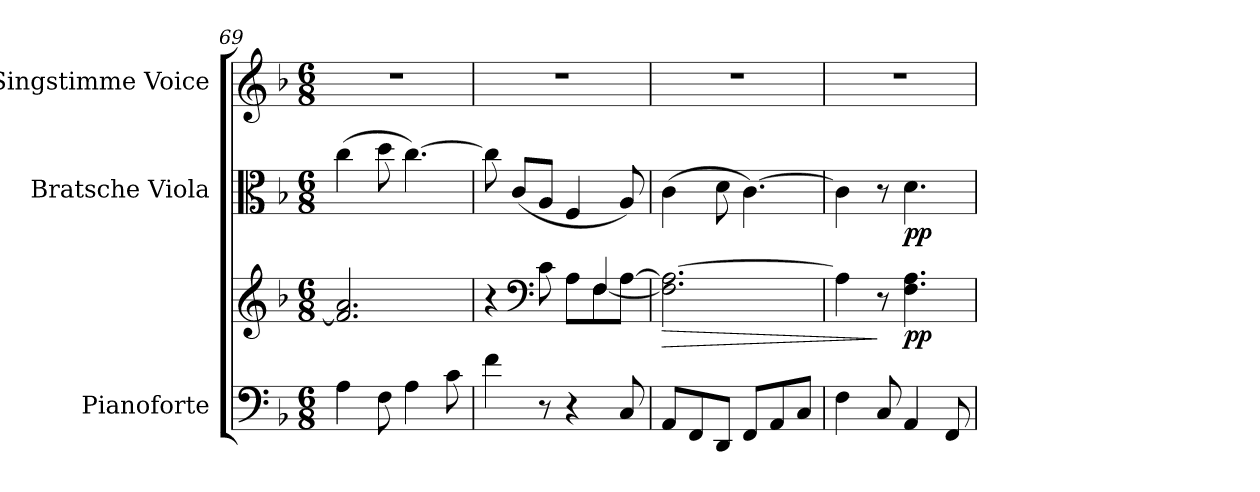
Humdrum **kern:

**kern	**kern	**dynam	**kern	**dynam	**kern
*part3	*part3	*part3	*part2	*part2	*part1
*staff4	*staff3	*staff3/4	*staff2	*staff2	*staff1
*I"Pianoforte	*	*	*I"Bratsche Viola	*	*I"Singstimme Voice
*I'Pno	*	*	*I'Vla	*	*
*clefF4	*clefG2	*	*clefC3	*	*clefG2
*k[b-]	*k[b-]	*	*k[b-]	*	*k[b-]
*M6/8	*M6/8	*	*M6/8	*	*M6/8
=69	=69	=69	=69	=69	=69
4A\	2.f/] 2.a/	.	(4cc\	.	2.r
8F\	.	.	8dd\	.	.
4A\	.	.	[4.cc\)	.	.
8c\	.	.	.	.	.
=70	=70	=70	=70	=70	=70
*	*^	*	*	*	*
4f\	4r	2ryy	.	8cc\]	.	2.r
.	.	.	.	(8c/L	.	.
*	*clefF4	*	*	*	*	*
8r	8c\	.	.	8A/J	.	.
4r	8A\L	.	.	4F/	.	.
.	8F\	[<4F/	.	.	.	.
8C/	[>8A\J	.	.	8A/)	.	.
*	*v	*v	*	*	*	*
=71	=71	=71	=71	=71	=71
!	!	!LO:HP:b	!	!	!
8AA/L	2.F\] 2.A\_	>	(4c\	.	2.r
8FF/	.	.	.	.	.
8DD/J	.	.	8d\	.	.
8FF/L	.	.	[4.c\)	.	.
8AA/	.	.	.	.	.
8C/J	.	.	.	.	.
=72	=72	=72	=72	=72	=72
4F\	4A\]	.	4c\]	.	2.r
8C/	8r	]	8r	.	.
!	!	!LO:DY:b	!	!LO:DY:b	!
4AA/	4.F\ 4.A\	pp	4.d\	pp	.
8FF/	.	.	.	.	.
=	=	=	=	=	=
*-	*-	*-	*-	*-	*-
